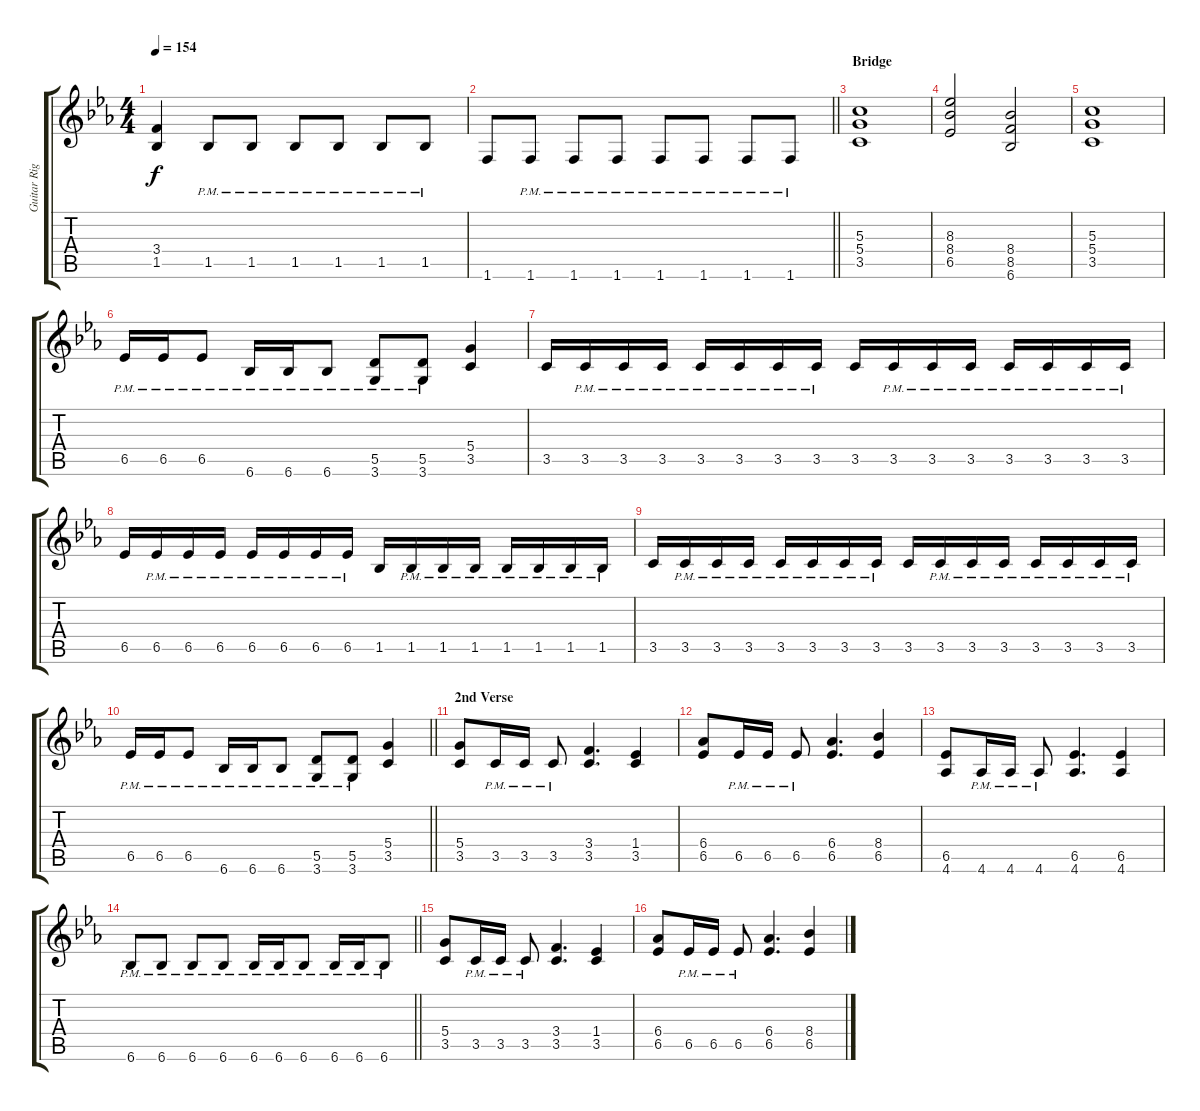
\track ("Guitar Right" "Guitar Rig") {instrument distortionguitar}
\staff {score tabs}
\tuning (E4 B3 G3 D3 A2 E2) {hide}
\ts (4 4)
\tempo 154
\clef g2
\ks cminor
(3.4 1.5).4{dy f} 1.5{pm}.8 1.5{pm}.8 1.5{pm}.8 1.5{pm}.8 1.5{pm}.8 1.5{pm}.8 |
\barLineRight lightlight
1.6.8 1.6{pm}.8 1.6{pm}.8 1.6{pm}.8 1.6{pm}.8 1.6{pm}.8 1.6{pm}.8 1.6{pm}.8 |
\section ("" "Bridge")
(5.3 5.4 3.5).1 |
(8.3 8.4 6.5).2 (8.4 8.5 6.6).2 |
(5.3 5.4 3.5).1 |
6.5{pm}.16 6.5{pm}.16 6.5{pm}.8 6.6{pm}.16 6.6{pm}.16 6.6{pm}.8 (5.5{pm} 3.6{pm}).8 (5.5{pm} 3.6{pm}).8 (5.4 3.5).4 |
3.5.16 3.5{pm}.16 3.5{pm}.16 3.5{pm}.16 3.5{pm}.16 3.5{pm}.16 3.5{pm}.16 3.5{pm}.16 3.5.16 3.5{pm}.16 3.5{pm}.16 3.5{pm}.16 3.5{pm}.16 3.5{pm}.16 3.5{pm}.16 3.5{pm}.16 |
6.5.16 6.5{pm}.16 6.5{pm}.16 6.5{pm}.16 6.5{pm}.16 6.5{pm}.16 6.5{pm}.16 6.5{pm}.16 1.5.16 1.5{pm}.16 1.5{pm}.16 1.5{pm}.16 1.5{pm}.16 1.5{pm}.16 1.5{pm}.16 1.5{pm}.16 |
3.5.16 3.5{pm}.16 3.5{pm}.16 3.5{pm}.16 3.5{pm}.16 3.5{pm}.16 3.5{pm}.16 3.5{pm}.16 3.5.16 3.5{pm}.16 3.5{pm}.16 3.5{pm}.16 3.5{pm}.16 3.5{pm}.16 3.5{pm}.16 3.5{pm}.16 |
\barLineRight lightlight
6.5{pm}.16 6.5{pm}.16 6.5{pm}.8 6.6{pm}.16 6.6{pm}.16 6.6{pm}.8 (5.5{pm} 3.6{pm}).8 (5.5{pm} 3.6{pm}).8 (5.4 3.5).4 |
\section ("" "2nd Verse")
(5.4 3.5).8 3.5{pm}.16 3.5{pm}.16 3.5{pm}.8 (3.4 3.5).4{d} (1.4 3.5).4 |
(6.4 6.5).8 6.5{pm}.16 6.5{pm}.16 6.5{pm}.8 (6.4 6.5).4{d} (8.4 6.5).4 |
(6.5 4.6).8 4.6{pm}.16 4.6{pm}.16 4.6{pm}.8 (6.5 4.6).4{d} (6.5 4.6).4 |
\barLineRight lightlight
6.6{pm}.8 6.6{pm}.8 6.6{pm}.8 6.6{pm}.8 6.6{pm}.16 6.6{pm}.16 6.6{pm}.8 6.6{pm}.16 6.6{pm}.16 6.6{pm}.8 |
(5.4 3.5).8 3.5{pm}.16 3.5{pm}.16 3.5{pm}.8 (3.4 3.5).4{d} (1.4 3.5).4 |
(6.4 6.5).8 6.5{pm}.16 6.5{pm}.16 6.5{pm}.8 (6.4 6.5).4{d} (8.4 6.5).4
